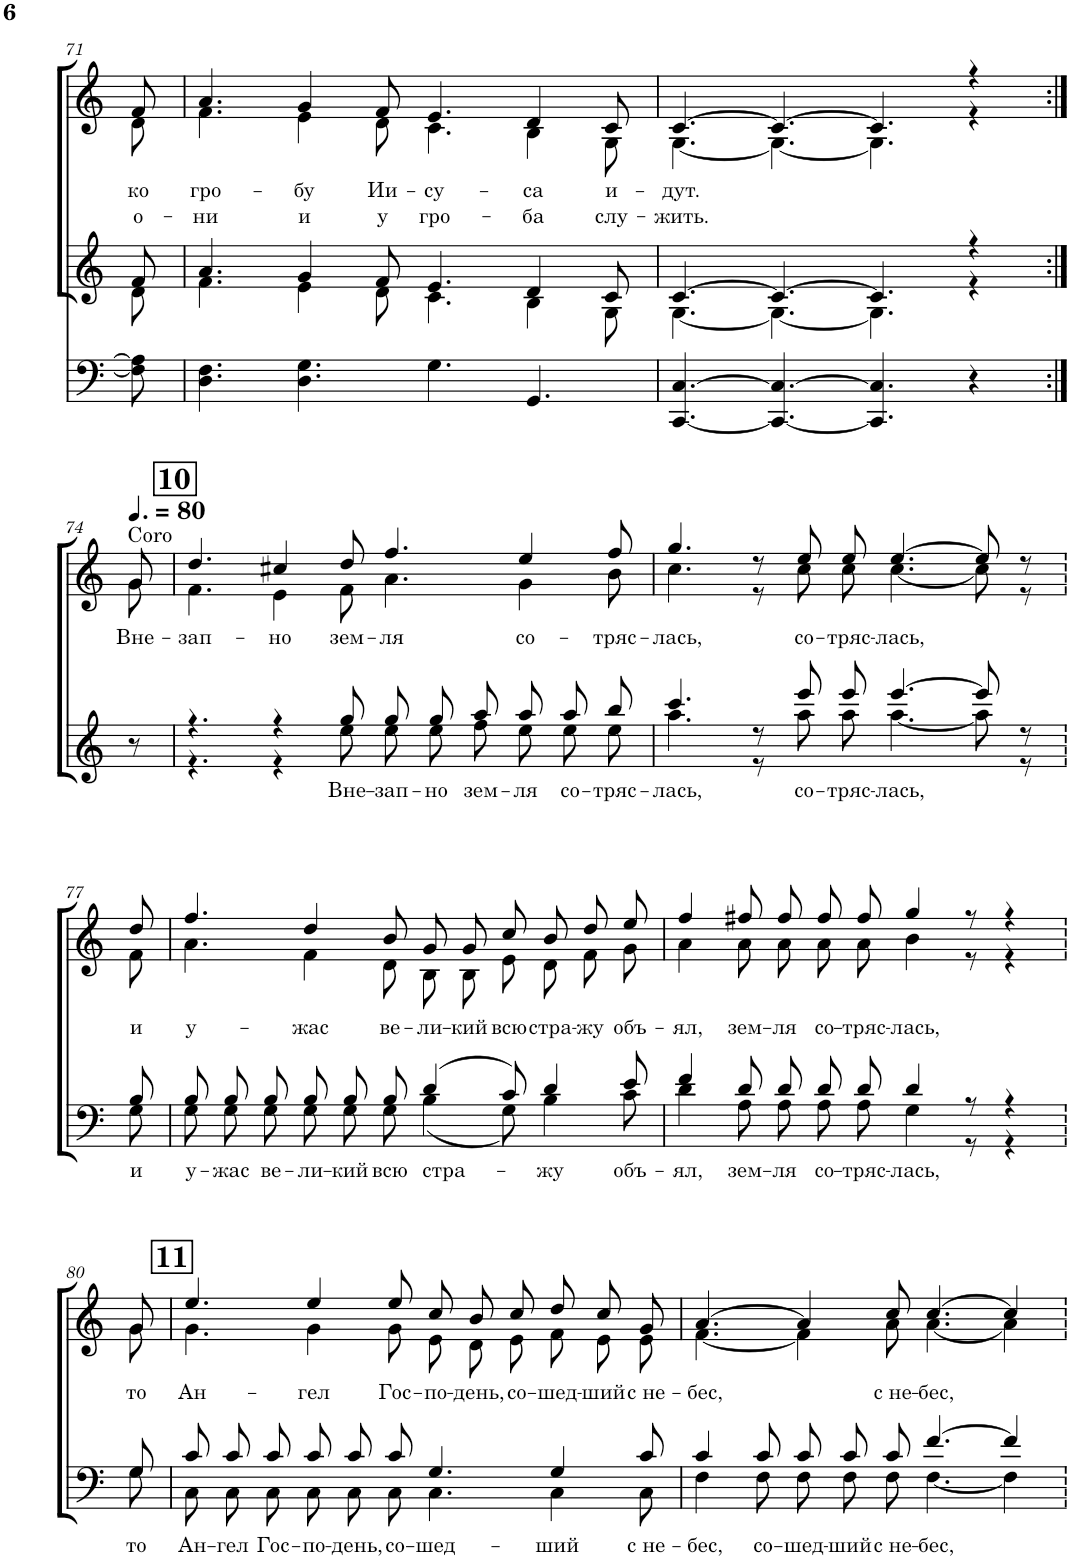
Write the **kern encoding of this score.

**kern	**kern	**text	**kern	**text	**text
*part3	*part2	*part2	*part1	*part1	*part1
*staff3	*staff2	*staff2	*staff1	*staff1	*staff1
*I"Piano	*I"T.B.	*	*I"S.A.	*	*
*I'Pno	*	*	*	*	*
!!LO:PB:g=z
*clefF4	*clefG2	*	*clefG2	*	*
*k[]	*k[]	*	*k[]	*	*
*M12/8	*M12/8	*	*M12/8	*	*
=71	=71	=71	=71	=71	=71
*	*^	*	*	*	*
!	!	!	!	!	!LO:LY:b	!LO:LY:b
*	*	*	*	*^	*	*
8F\] 8A\]	8f/	8d\	.	8f/	8d\	ко	о-
=72	=72	=72	=72	=72	=72	=72	=72
!	!	!	!	!	!	!LO:LY:b	!LO:LY:b
4.D\ 4.F\	4.a/	4.f\	.	4.a/	4.f\	гро-	-ни
!	!	!	!	!	!	!LO:LY:b	!LO:LY:b
4.D\ 4.G\	4g/	4e\	.	4g/	4e\	-бу	и
!	!	!	!	!	!	!LO:LY:b	!LO:LY:b
.	8f/	8d\	.	8f/	8d\	Ии-	у
!	!	!	!	!	!	!LO:LY:b	!LO:LY:b
4.G\	4.e/	4.c\	.	4.e/	4.c\	-су-	гро-
!	!	!	!	!	!	!LO:LY:b	!LO:LY:b
4.GG/	4d/	4B\	.	4d/	4B\	-са	-ба
!	!	!	!	!	!	!LO:LY:b	!LO:LY:b
.	8c/	8G\	.	8c/	8G\	и-	слу-
=73	=73	=73	=73	=73	=73	=73	=73
!	!	!	!	!	!	!LO:LY:b	!LO:LY:b
[4.CC/ [4.C/	[4.c/	[4.G\	.	[4.c/	[4.G\	-дут.	-жить.
4.CC/_ 4.C/_	4.c/_	4.G\_	.	4.c/_	4.G\_	.	.
4.CC/] 4.C/]	4.c/]	4.G\]	.	4.c/]	4.G\]	.	.
4r	4r	4r	.	4r	4r	.	.
*	*v	*v	*	*	*	*	*
!!LO:LB:g=z	!!
=74:|!	=74:|!	=74:|!	=74:|!	=74:|!	=74:|!	=74:|!
*	*clefF4	*	*	*	*	*
*	*	*	*MM120	*	*	*
*	*^	*	*	*	*	*
!	!	!	!	!LO:TX:a:t=Coro	!	!	!
!	!	!	!	!	!	!LO:LY:b	!
*	*v	*v	*	*	*	*	*
8r	8r	.	8g/	8g\	Вне-	.
!!LO:REH:place=s1:a:B:cj:fs=14:t=10	!!
=75	=75	=75	=75	=75	=75	=75
*	*^	*	*	*	*	*
!	!	!	!	!	!	!LO:LY:b	!
1.r	4.r	4.r	.	4.dd/	4.f\	-зап-	.
!	!	!	!	!	!	!LO:LY:b	!
.	4r	4r	.	4cc#X/	4e\	-но	.
!	!	!	!LO:LY:b	!	!	!LO:LY:b	!
.	8B/	8G\	Вне-	8dd/	8f\	зем-	.
!	!	!	!LO:LY:b	!	!	!LO:LY:b	!
.	8B/L	8G\L	-зап-	4.ff/	4.a\	-ля	.
!	!	!	!LO:LY:b	!	!	!	!
.	8B/	8G\	-но	.	.	.	.
!	!	!	!LO:LY:b	!	!	!	!
.	8c/J	8A\J	зем-	.	.	.	.
!	!	!	!LO:LY:b	!	!	!LO:LY:b	!
.	8c/L	8G\L	-ля	4ee/	4g\	со-	.
!	!	!	!LO:LY:b	!	!	!	!
.	8c/	8G\	со-	.	.	.	.
!	!	!	!LO:LY:b	!	!	!LO:LY:b	!
.	8d/J	8G\J	-тряс-	8ff/	8b\	-тряс-	.
=76	=76	=76	=76	=76	=76	=76	=76
!	!	!	!LO:LY:b	!	!	!LO:LY:b	!
8%11r	4.e/	4.c\	-лась,	4.gg/	4.cc\	-лась,	.
.	8r	8r	.	8r	8r	.	.
!	!	!	!LO:LY:b	!	!	!LO:LY:b	!
.	8g/	8c\	со-	8ee/	8cc\	со-	.
!	!	!	!LO:LY:b	!	!	!LO:LY:b	!
.	8g/	8c\	-тряс-	8ee/	8cc\	-тряс-	.
!	!	!	!LO:LY:b	!	!	!LO:LY:b	!
.	[4.g/	[4.c\	-лась,	[4.ee/	[4.cc\	-лась,	.
.	8g/]	8c\]	.	8ee/]	8cc\]	.	.
.	8r	8r	.	8r	8r	.	.
!!LO:LB:g=z	!!
=77	=77	=77	=77	=77	=77	=77	=77
!	!	!	!LO:LY:b	!	!	!LO:LY:b	!
8r	8B/	8G\	и	8dd/	8f\	и	.
=78	=78	=78	=78	=78	=78	=78	=78
!	!	!	!LO:LY:b	!	!	!LO:LY:b	!
1.r	8B/L	8G\L	у-	4.ff/	4.a\	у-	.
!	!	!	!LO:LY:b	!	!	!	!
.	8B/	8G\	-жас	.	.	.	.
!	!	!	!LO:LY:b	!	!	!	!
.	8B/J	8G\J	ве-	.	.	.	.
!	!	!	!LO:LY:b	!	!	!LO:LY:b	!
.	8B/L	8G\L	-ли-	4dd/	4f\	-жас	.
!	!	!	!LO:LY:b	!	!	!	!
.	8B/	8G\	-кий	.	.	.	.
!	!	!	!LO:LY:b	!	!	!LO:LY:b	!
.	8B/J	8G\J	всю	8b/	8d\	ве-	.
!	!	!	!LO:LY:b	!	!	!LO:LY:b	!
.	(4d/	(4B\	стра-	8g/L	8B\L	-ли-	.
!	!	!	!	!	!	!LO:LY:b	!
.	.	.	.	8g/	8B\	-кий	.
!	!	!	!	!	!	!LO:LY:b	!
.	8c/)	8G\)	.	8cc/J	8e\J	всю	.
!	!	!	!LO:LY:b	!	!	!LO:LY:b	!
.	4d/	4B\	-жу	8b/L	8d\L	стра-	.
!	!	!	!	!	!	!LO:LY:b	!
.	.	.	.	8dd/	8f\	-жу	.
!	!	!	!LO:LY:b	!	!	!LO:LY:b	!
.	8e/	8c\	объ-	8ee/J	8g\J	объ-	.
=79	=79	=79	=79	=79	=79	=79	=79
!	!	!	!LO:LY:b	!	!	!LO:LY:b	!
8%11r	4f/	4d\	-ял,	4ff/	4a\	-ял,	.
!	!	!	!LO:LY:b	!	!	!LO:LY:b	!
.	8d/L	8A\L	зем-	8ff#X/L	8a\L	зем-	.
!	!	!	!LO:LY:b	!	!	!LO:LY:b	!
.	8d/	8A\	-ля	8ff#/	8a\	-ля	.
!	!	!	!LO:LY:b	!	!	!LO:LY:b	!
.	8d/J	8A\J	со-	8ff#/J	8a\J	со-	.
!	!	!	!LO:LY:b	!	!	!LO:LY:b	!
.	8d/	8A\	-тряс-	8ff#/	8a\	-тряс-	.
!	!	!	!LO:LY:b	!	!	!LO:LY:b	!
.	4d/	4G\	-лась,	4gg/	4b\	-лась,	.
.	8r	8r	.	8r	8r	.	.
.	4r	4r	.	4r	4r	.	.
!!LO:LB:g=z	!!
=80	=80	=80	=80	=80	=80	=80	=80
!	!	!	!LO:LY:b	!	!	!LO:LY:b	!
8r	8G/	8G\	то	8g/	8g\	то	.
!!LO:REH:place=s1:a:B:cj:fs=14:t=11	!!
=81	=81	=81	=81	=81	=81	=81	=81
!	!	!	!LO:LY:b	!	!	!LO:LY:b	!
1.r	8c/L	8C\L	Ан-	4.ee/	4.g\	Ан-	.
!	!	!	!LO:LY:b	!	!	!	!
.	8c/	8C\	-гел	.	.	.	.
!	!	!	!LO:LY:b	!	!	!	!
.	8c/J	8C\J	Гос-	.	.	.	.
!	!	!	!LO:LY:b	!	!	!LO:LY:b	!
.	8c/L	8C\L	-по-	4ee/	4g\	-гел	.
!	!	!	!LO:LY:b	!	!	!	!
.	8c/	8C\	-день,	.	.	.	.
!	!	!	!LO:LY:b	!	!	!LO:LY:b	!
.	8c/J	8C\J	со-	8ee/	8g\	Гос-	.
!	!	!	!LO:LY:b	!	!	!LO:LY:b	!
.	4.G/	4.C\	-шед-	8cc/L	8e\L	-по-	.
!	!	!	!	!	!	!LO:LY:b	!
.	.	.	.	8b/	8d\	-день,	.
!	!	!	!	!	!	!LO:LY:b	!
.	.	.	.	8cc/J	8e\J	со-	.
!	!	!	!LO:LY:b	!	!	!LO:LY:b	!
.	4G/	4C\	-ший	8dd/L	8f\L	шед-	.
!	!	!	!	!	!	!LO:LY:b	!
.	.	.	.	8cc/	8e\	-ший	.
!	!	!	!LO:LY:b	!	!	!LO:LY:b	!
.	8c/	8C\	с не-	8g/J	8e\J	с не-	.
=82	=82	=82	=82	=82	=82	=82	=82
!	!	!	!LO:LY:b	!	!	!LO:LY:b	!
8%11r	4c/	4F\	-бес,	[4.a/	[4.f\	-бес,	.
!	!	!	!LO:LY:b	!	!	!	!
.	8c/L	8F\L	со-	.	.	.	.
!	!	!	!LO:LY:b	!	!	!	!
.	8c/	8F\	-шед-	4a/]	4f\]	.	.
!	!	!	!LO:LY:b	!	!	!	!
.	8c/J	8F\J	-ший	.	.	.	.
!	!	!	!LO:LY:b	!	!	!LO:LY:b	!
.	8c/	8F\	с не-	8cc/	8a\	с не-	.
!	!	!	!LO:LY:b	!	!	!LO:LY:b	!
.	[4.f/	[4.F\	-бес,	[4.cc/	[4.a\	-бес,	.
.	4f/]	4F\]	.	4cc/]	4a\]	.	.
*	*v	*v	*	*	*	*	*
*	*	*	*v	*v	*	*
=	=	=	=	=	=
*-	*-	*-	*-	*-	*-
